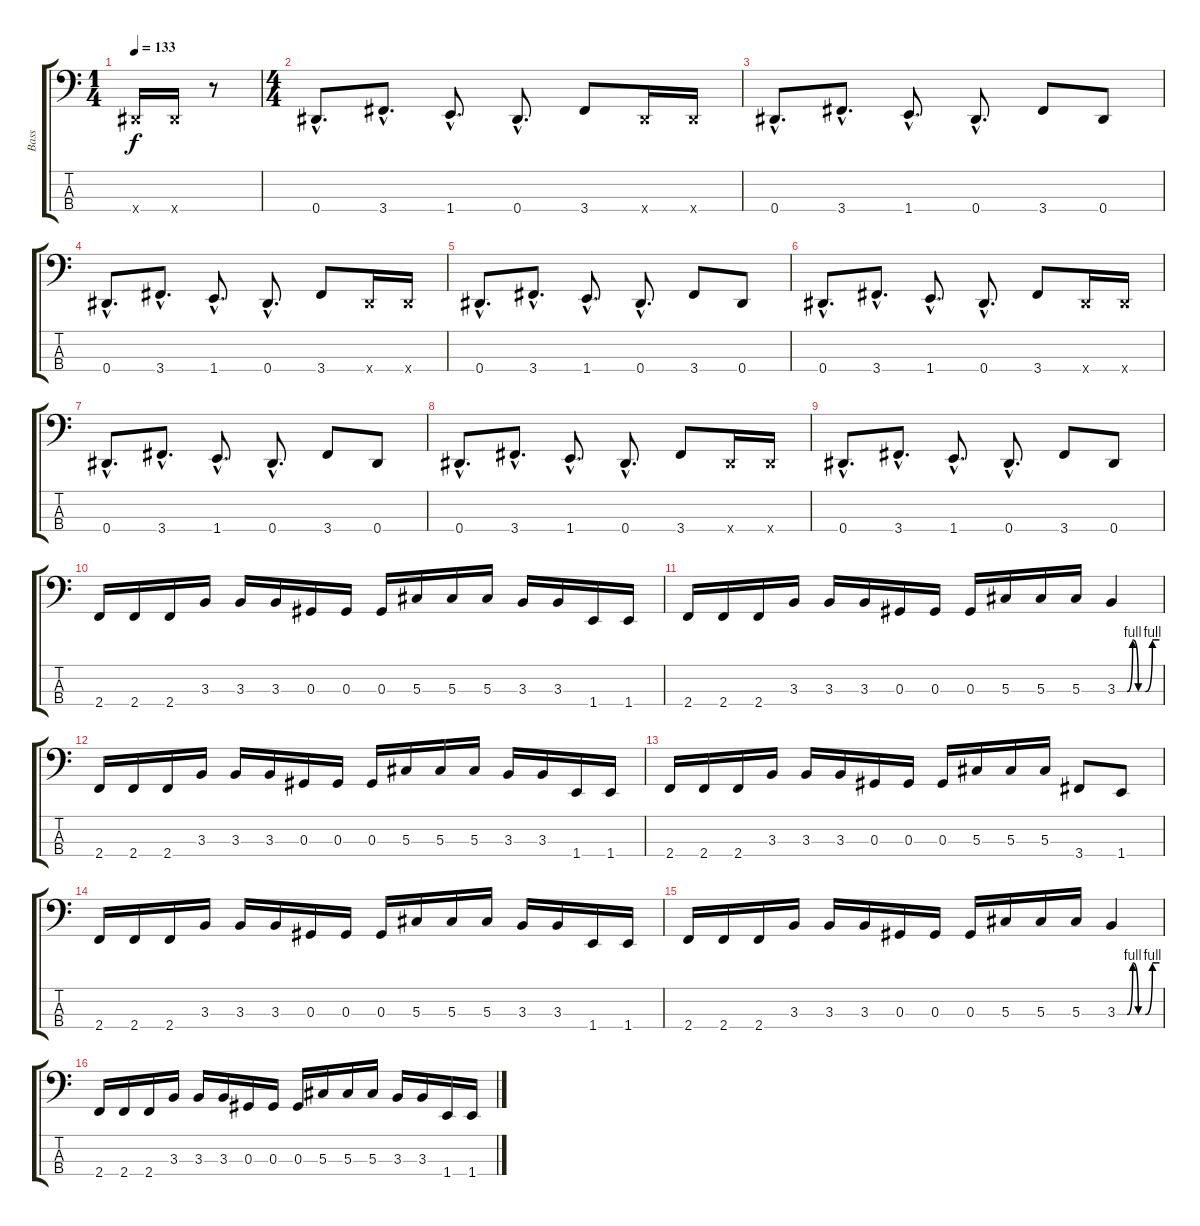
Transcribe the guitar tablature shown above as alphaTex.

\track ("Bass" "Bass") {instrument electricbasspick}
\staff {score tabs}
\tuning (Gb2 Db2 Ab1 Eb1) {hide}
\ts (1 4)
\tempo 133
\clef f4
\ks c
0.4{x}.16{dy f instrument electricbasspick} 0.4{x}.16 r.8 |
\ts (4 4)
0.4{hac}.8{d} 3.4{hac}.8{d} 1.4{hac}.8{d} 0.4{hac}.8{d} 3.4.8 0.4{x}.16 0.4{x}.16 |
0.4{hac}.8{d} 3.4{hac}.8{d} 1.4{hac}.8{d} 0.4{hac}.8{d} 3.4.8 0.4.8 |
0.4{hac}.8{d} 3.4{hac}.8{d} 1.4{hac}.8{d} 0.4{hac}.8{d} 3.4.8 0.4{x}.16 0.4{x}.16 |
0.4{hac}.8{d} 3.4{hac}.8{d} 1.4{hac}.8{d} 0.4{hac}.8{d} 3.4.8 0.4.8 |
0.4{hac}.8{d} 3.4{hac}.8{d} 1.4{hac}.8{d} 0.4{hac}.8{d} 3.4.8 0.4{x}.16 0.4{x}.16 |
0.4{hac}.8{d} 3.4{hac}.8{d} 1.4{hac}.8{d} 0.4{hac}.8{d} 3.4.8 0.4.8 |
0.4{hac}.8{d} 3.4{hac}.8{d} 1.4{hac}.8{d} 0.4{hac}.8{d} 3.4.8 0.4{x}.16 0.4{x}.16 |
0.4{hac}.8{d} 3.4{hac}.8{d} 1.4{hac}.8{d} 0.4{hac}.8{d} 3.4.8 0.4.8 |
\section ("" "")
2.4.16 2.4.16 2.4.16 3.3.16 3.3.16 3.3.16 0.3.16 0.3.16 0.3.16 5.3.16 5.3.16 5.3.16 3.3.16 3.3.16 1.4.16 1.4.16 |
2.4.16 2.4.16 2.4.16 3.3.16 3.3.16 3.3.16 0.3.16 0.3.16 0.3.16 5.3.16 5.3.16 5.3.16 3.3{be (custom 0 0 14 0 22 4 30 0 40 0 50 4 60 4)}.4 |
2.4.16 2.4.16 2.4.16 3.3.16 3.3.16 3.3.16 0.3.16 0.3.16 0.3.16 5.3.16 5.3.16 5.3.16 3.3.16 3.3.16 1.4.16 1.4.16 |
2.4.16 2.4.16 2.4.16 3.3.16 3.3.16 3.3.16 0.3.16 0.3.16 0.3.16 5.3.16 5.3.16 5.3.16 3.4.8 1.4.8 |
2.4.16 2.4.16 2.4.16 3.3.16 3.3.16 3.3.16 0.3.16 0.3.16 0.3.16 5.3.16 5.3.16 5.3.16 3.3.16 3.3.16 1.4.16 1.4.16 |
2.4.16 2.4.16 2.4.16 3.3.16 3.3.16 3.3.16 0.3.16 0.3.16 0.3.16 5.3.16 5.3.16 5.3.16 3.3{be (custom 0 0 14 0 22 4 30 0 40 0 50 4 60 4)}.4 |
2.4.16 2.4.16 2.4.16 3.3.16 3.3.16 3.3.16 0.3.16 0.3.16 0.3.16 5.3.16 5.3.16 5.3.16 3.3.16 3.3.16 1.4.16 1.4.16
